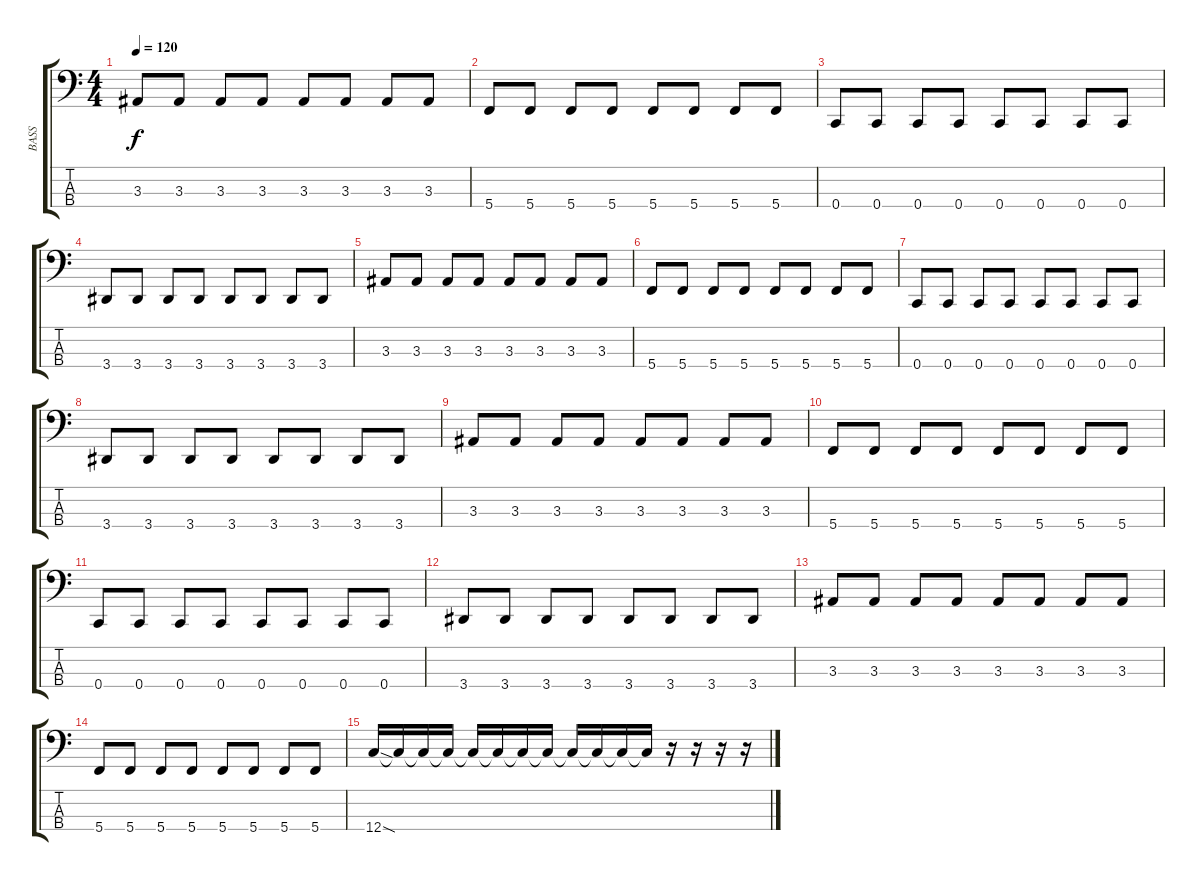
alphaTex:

\track ("BASS" "BASS") {instrument electricbasspick}
\staff {score tabs}
\tuning (F2 C2 G1 C1) {hide}
\ts (4 4)
\tempo 120
\clef f4
\ks c
3.3.8{dy f} 3.3.8 3.3.8 3.3.8 3.3.8 3.3.8 3.3.8 3.3.8 |
5.4.8 5.4.8 5.4.8 5.4.8 5.4.8 5.4.8 5.4.8 5.4.8 |
0.4.8 0.4.8 0.4.8 0.4.8 0.4.8 0.4.8 0.4.8 0.4.8 |
3.4.8 3.4.8 3.4.8 3.4.8 3.4.8 3.4.8 3.4.8 3.4.8 |
3.3.8 3.3.8 3.3.8 3.3.8 3.3.8 3.3.8 3.3.8 3.3.8 |
5.4.8 5.4.8 5.4.8 5.4.8 5.4.8 5.4.8 5.4.8 5.4.8 |
0.4.8 0.4.8 0.4.8 0.4.8 0.4.8 0.4.8 0.4.8 0.4.8 |
3.4.8 3.4.8 3.4.8 3.4.8 3.4.8 3.4.8 3.4.8 3.4.8 |
3.3.8 3.3.8 3.3.8 3.3.8 3.3.8 3.3.8 3.3.8 3.3.8 |
5.4.8 5.4.8 5.4.8 5.4.8 5.4.8 5.4.8 5.4.8 5.4.8 |
0.4.8 0.4.8 0.4.8 0.4.8 0.4.8 0.4.8 0.4.8 0.4.8 |
3.4.8 3.4.8 3.4.8 3.4.8 3.4.8 3.4.8 3.4.8 3.4.8 |
3.3.8 3.3.8 3.3.8 3.3.8 3.3.8 3.3.8 3.3.8 3.3.8 |
5.4.8 5.4.8 5.4.8 5.4.8 5.4.8 5.4.8 5.4.8 5.4.8 |
12.4{sod}.16 12.4{t}.16 12.4{t}.16 12.4{t}.16 12.4{t}.16 12.4{t}.16 12.4{t}.16 12.4{t}.16 12.4{t}.16 12.4{t}.16 12.4{t}.16 12.4{t}.16 r.16 r.16 r.16 r.16
